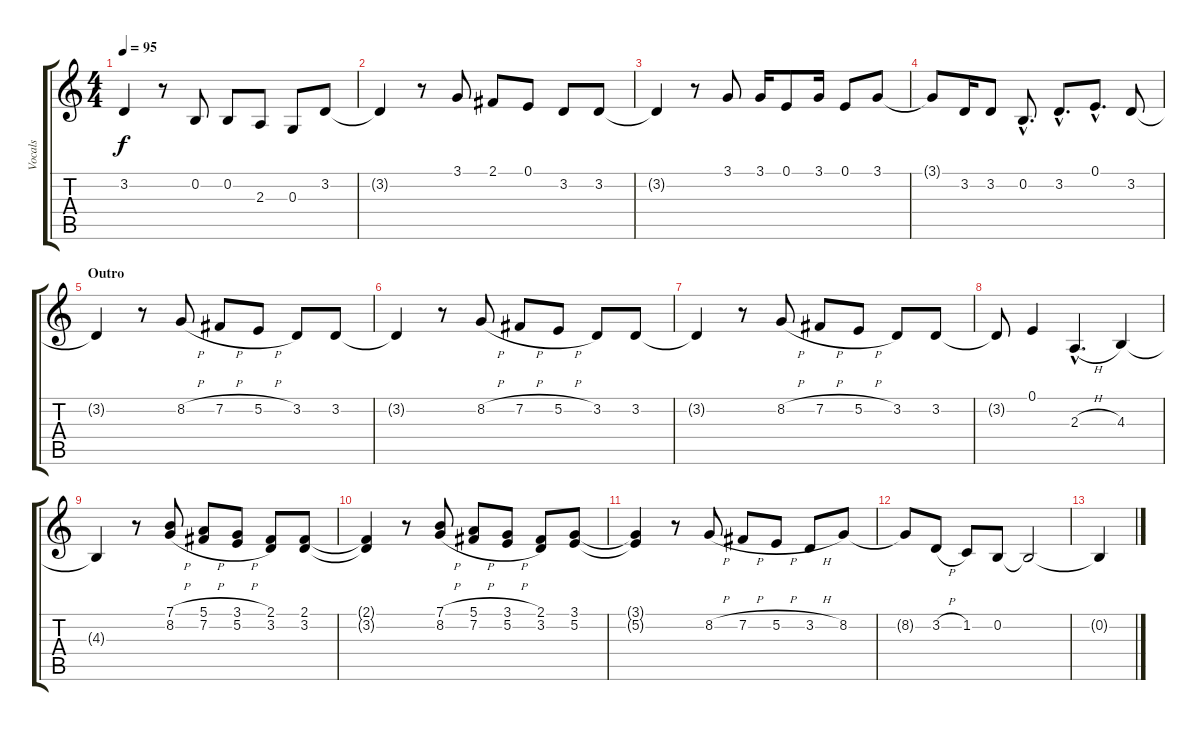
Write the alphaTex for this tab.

\track ("Vocals" "Vocals") {instrument englishhorn}
\staff {score tabs}
\tuning (E4 B3 G3 D3 A2 E2) {hide}
\ts (4 4)
\tempo 95
\clef g2
\ks c
3.2{t}.4{dy f} r.8 0.2.8 0.2.8 2.3.8 0.3.8 3.2.8 |
3.2{t}.4 r.8 3.1.8 2.1.8 0.1.8 3.2.8 3.2.8 |
3.2{t}.4 r.8 3.1.8 3.1.16 0.1.8 3.1.16 0.1.8 3.1.8 |
3.1{t}.8 3.2.16 3.2.8 0.2{hac}.8{d} 3.2{hac}.8{d} 0.1{hac}.8{d} 3.2.8 |
\section ("" "Outro")
3.2{t}.4 r.8 8.2{h}.8{balance 4} 7.2{h}.8 5.2{h}.8 3.2.8 3.2.8 |
3.2{t}.4 r.8 8.2{h}.8 7.2{h}.8 5.2{h}.8 3.2.8 3.2.8 |
3.2{t}.4 r.8 8.2{h}.8 7.2{h}.8 5.2{h}.8 3.2.8 3.2.8 |
3.2{t}.8 0.1.4 2.3{h hac}.4{d} 4.3.4 |
4.3{t}.4 r.8 (7.1{h} 8.2{h}).8 (5.1{h} 7.2{h}).8 (3.1{h} 5.2{h}).8 (2.1 3.2).8 (2.1 3.2).8 |
(2.1{t} 3.2{t}).4 r.8 (7.1{h} 8.2{h}).8 (5.1{h} 7.2{h}).8 (3.1{h} 5.2{h}).8 (2.1 3.2).8 (3.1 5.2).8 |
(3.1{t} 5.2{t}).4 r.8 8.2{h}.8 7.2{h}.8 5.2{h}.8 3.2{h}.8 8.2.8 |
8.2{t}.8 3.2{h}.8 1.2.8 0.2.8 0.2{t}.2 |
0.2{t}.4
